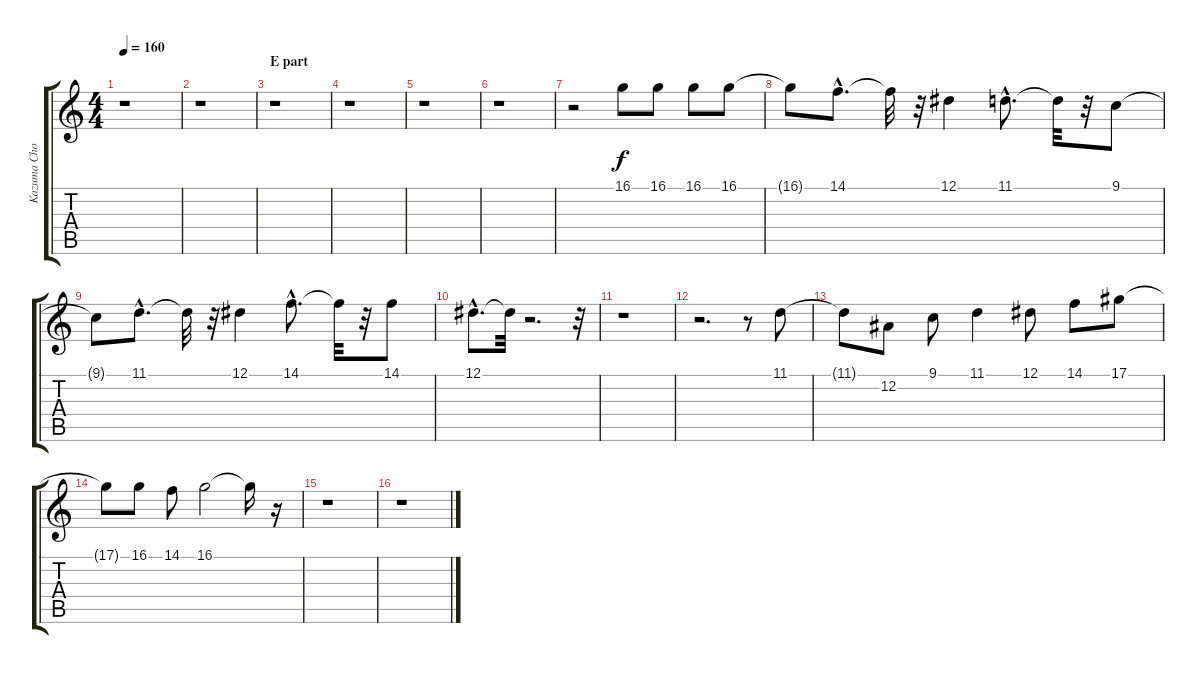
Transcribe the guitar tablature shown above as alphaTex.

\track ("Kazuma Chorus" "Kazuma Cho") {instrument choiraahs}
\staff {score tabs}
\tuning (Eb4 Bb3 Gb3 Db3 Ab2 Eb2) {hide}
\ts (4 4)
\tempo 160
\clef g2
\ks c
r.1{dy f} |
r.1 |
\section ("" "E part")
r.1 |
r.1 |
r.1 |
r.1 |
r.2 16.1.8 16.1.8 16.1.8 16.1.8 |
16.1{t}.8 14.1{hac}.8{d} 14.1{t}.32 r.32 12.1.4 11.1{hac}.8{d} 11.1{t}.32 r.32 9.1.8 |
9.1{t}.8 11.1{hac}.8{d} 11.1{t}.32 r.32 12.1.4 14.1{hac}.8{d} 14.1{t}.32 r.32 14.1.8 |
12.1{hac}.8{d} 12.1{t}.32 r.2{d} r.32 |
r.1 |
r.2{d} r.8 11.1.8 |
11.1{t}.8 12.2.8 9.1.8 11.1.4 12.1.8 14.1.8 17.1.8 |
17.1{t}.8 16.1.8 14.1.8 16.1.2 16.1{t}.16 r.16 |
r.1 |
r.1
